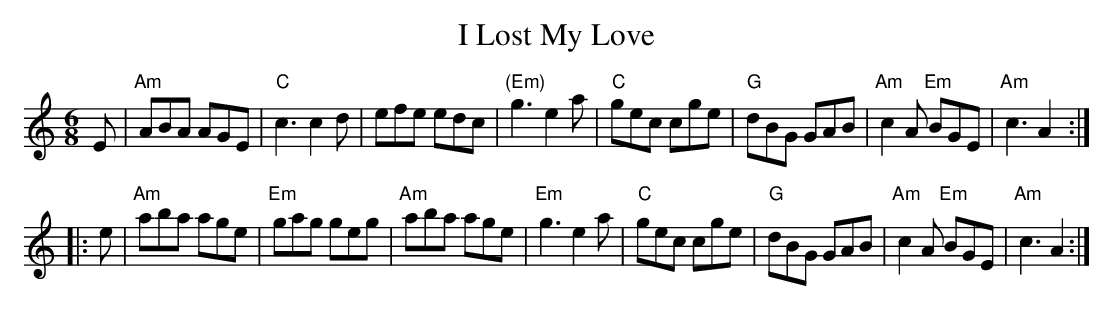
X:1
T: I Lost My Love
M: 6/8
L: 1/8
K: Am
E \
| "Am"ABA AGE | "C"c3 c2d | efe edc | "(Em)"g3 e2a \
| "C"gec cge | "G"dBG GAB | "Am"c2A "Em"BGE | "Am" c3 A2 :|
|: e \
| "Am"aba age | "Em"gag geg | "Am"aba age | "Em"g3 e2a \
| "C"gec cge | "G"dBG GAB | "Am"c2A "Em"BGE | "Am"c3 A2 :|
